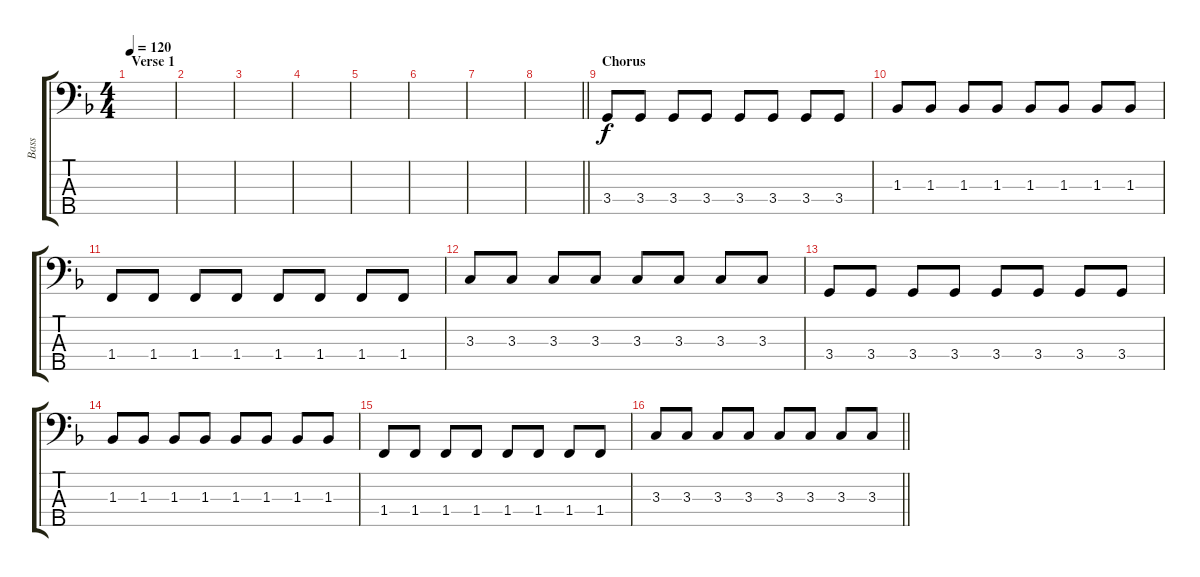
\track ("Bass" "Bass") {instrument electricbassfinger}
\staff {score tabs}
\tuning (G2 D2 A1 E1 B0) {hide}
\ts (4 4)
\section ("" "Verse 1")
\tempo 120
\clef f4
\ks f
|
|
|
|
|
|
|
\barLineRight lightlight
|
\section ("" "Chorus")
3.4.8 3.4.8 3.4.8 3.4.8 3.4.8 3.4.8 3.4.8 3.4.8 |
1.3.8 1.3.8 1.3.8 1.3.8 1.3.8 1.3.8 1.3.8 1.3.8 |
1.4.8 1.4.8 1.4.8 1.4.8 1.4.8 1.4.8 1.4.8 1.4.8 |
3.3.8 3.3.8 3.3.8 3.3.8 3.3.8 3.3.8 3.3.8 3.3.8 |
3.4.8 3.4.8 3.4.8 3.4.8 3.4.8 3.4.8 3.4.8 3.4.8 |
1.3.8 1.3.8 1.3.8 1.3.8 1.3.8 1.3.8 1.3.8 1.3.8 |
1.4.8 1.4.8 1.4.8 1.4.8 1.4.8 1.4.8 1.4.8 1.4.8 |
\barLineRight lightlight
3.3.8 3.3.8 3.3.8 3.3.8 3.3.8 3.3.8 3.3.8 3.3.8
